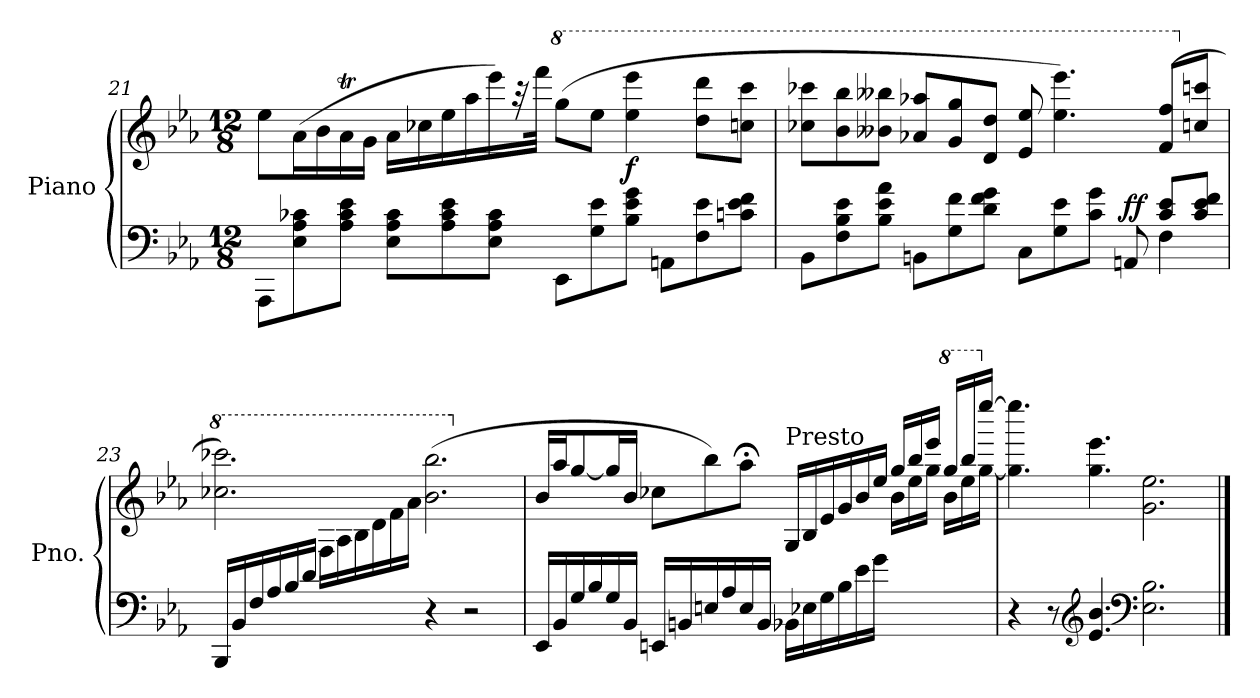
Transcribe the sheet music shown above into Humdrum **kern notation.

**kern	**kern	**dynam
*part1	*part1	*part1
*staff2	*staff1	*staff1/2
*I"Piano	*	*
*I'Pno.	*	*
!!LO:LB:g=z
*clefF4	*clefG2	*
*k[b-e-a-]	*k[b-e-a-]	*
*M12/8	*M12/8	*
=21	=21	=21
8AAA-\L	8ee-\L	.
8E-\ 8A-\ 8c-X\	(16a-\L	.
.	16b-\	.
8A-\ 8c-\ 8e-\J	16a-T\	.
.	16g\JJ	.
8E-\ 8A-\ 8c-\L	16a-\LL	.
.	16cc-X\	.
8A-\ 8c-\ 8e-\	16ee-\	.
.	16aa-\	.
8E-\ 8A-\ 8c-\J	16eee-\)	.
.	32raa	.
.	32fff\JJk	.
*	*8va	*
8EE-\L	(8ggg\L	.
8G\ 8e-\	8eee-\J	.
!	!	!LO:DY:b
8B-\ 8e-\ 8g\J	4eee-\ 4eeee-\	f
8AAn\L	.	.
8F\ 8e-\	8ddd\ 8dddd\L	.
8cn\ 8e-\ 8f\J	8cccn\ 8cccc\J	.
=22	=22	=22
*^	*	*
8BB-\L	4ryy	8ccc-X\ 8cccc-X\L	.
8F\ 8B-\ 8e-\	.	8bb-\ 8bbb-\	.
*v	*v	*	*
8B-\ 8e-\ 8a-\J	8bb--X\ 8bbb--X\J	.
8BBn\L	8aa-X/ 8aaa-X/L	.
8G\ 8f\	8gg/ 8ggg/	.
8d\ 8f\ 8g\J	8dd/ 8ddd/J	.
8C\L	8ee-/ 8eee-/	.
8G\ 8e-\	4.eee-\ 4.eeee-\)	.
8c\ 8g\J	.	.
!	!	!LO:DY:a=2
8AAn/	.	ff
*^	*	*
8c/ 8e-/L	4F\	(>8ff/ 8fff/L	.
*	*	*X8va	*
8c/ 8e-/ 8f/J	.	8ccn/ 8cccn/J	.
*v	*v	*	*
!!LO:LB:g=z
=23	=23	=23
*	*8va	*
*	*^	*
(16BBB-/LL	2.ccc-X\ 2.cccc-X\)	4.ryy	.
16BB-/	.	.	.
16F/	.	.	.
16A-/	.	.	.
16B-/	.	.	.
16d/JJ	.	.	.
4.ryy	.	16f\LL	.
.	.	16a-\	.
.	.	16b-\	.
.	.	16dd\	.
.	.	16ff\	.
.	.	16aa-\JJ	.
*	*8va	*	*
4r	(2.bb-\ 2.bbb-\	2.ryy	.
2r	.	.	.
=24	=24	=24	=24
*	*X8va	*	*
16EE-/LL	16b-/LL	8ryy	.
16BB-/	16aa-/J	.	.
*	*v	*v	*
16G/	[8gg/	.
16B-/	.	.
16G/	16gg/L]	.
16BB-/JJ	16b-/JJ	.
16EEn/LL	8cc-X\L	.
16BBn/	.	.
16En/	8bb-\)	.
16A-/	.	.
16E/	8aa-;<\J	.
16BB/JJ	.	.
!	!LO:TX:a:t=Presto	!
16BB-X\LL	16G/LL	.
16E-X\	16B-/	.
16G\	16e-/	.
16B-\	16g/	.
16e-\	16b-/	.
16g\JJ	16ee-/JJ	.
*	*^	*
4.ryy	16gg/LL	16b-\LL	.
.	16bb-/	16ee-\	.
.	16eee-/JJ	16gg\JJ	.
*	*8va	*	*
.	16ggg/LL	16bb-\LL	.
.	16bbb-/	16eee-\	.
*	*X8va	*	*
.	[16eeee-/JJ	[16gg\JJ	.
*	*v	*v	*
=25	=25	=25
4r	4.gg\] 4.eeee-\]	.
8r	.	.
*clefG2	*	*
4.e-/ 4.b-/	4.gg\ 4.eee-\	.
*clefF4	*	*
2.E-\ 2.B-\	2.g\ 2.ee-\	.
*	*X8va	*
==	==	==
*-	*-	*-
